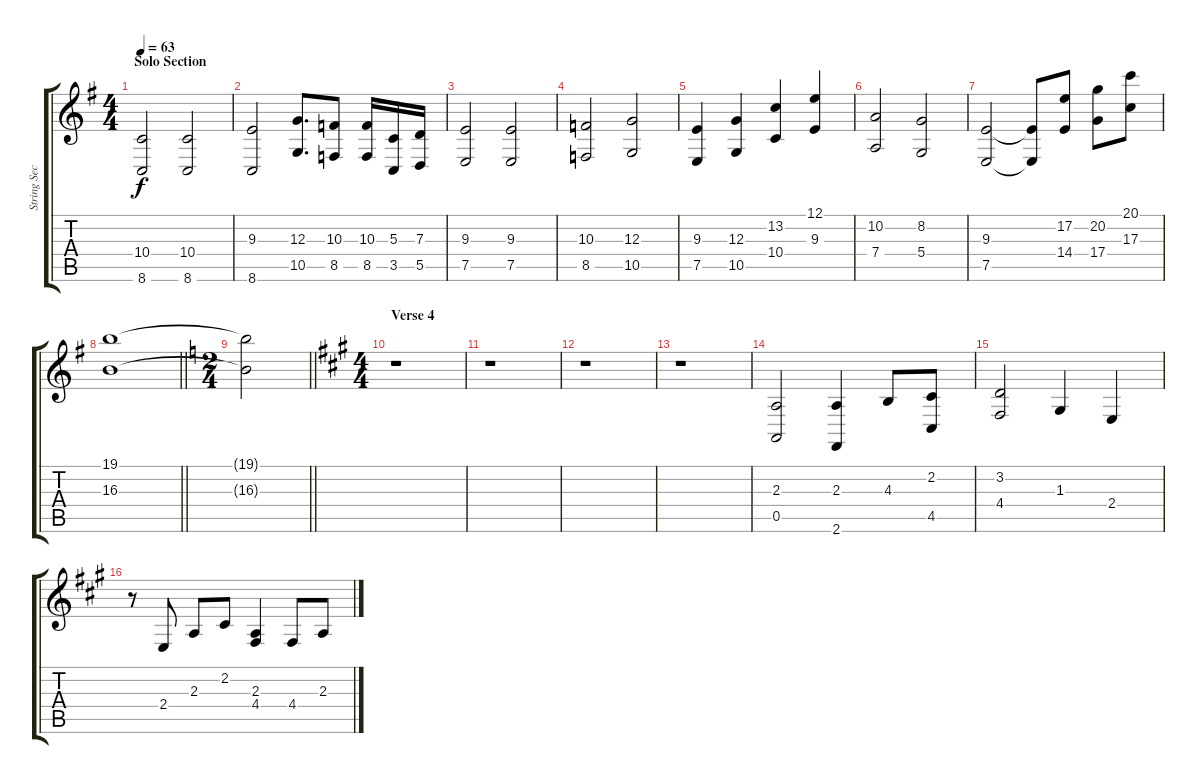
\track ("String Section" "String Sec") {instrument stringensemble1}
\staff {score tabs}
\tuning (E4 B3 G3 D3 A2 E2) {hide}
\ts (4 4)
\section ("" "Solo Section")
\tempo 63
\clef g2
\ks g
(10.4 8.6).2{dy f} (10.4 8.6).2 |
(9.3 8.6).2 (12.3 10.5).8{d} (10.3 8.5).8 (10.3 8.5).16 (5.3 3.5).16 (7.3 5.5).16 |
(9.3 7.5).2 (9.3 7.5).2 |
(10.3 8.5).2 (12.3 10.5).2 |
(9.3 7.5).4 (12.3 10.5).4 (13.2 10.4).4 (12.1 9.3).4 |
(10.2 7.4).2 (8.2 5.4).2 |
(9.3 7.5).2 (9.3{t} 7.5{t}).8 (17.2 14.4).8 (20.2 17.4).8 (20.1 17.3).8 |
\barLineRight lightlight
(19.1 16.3).1 |
\ts (2 4)
\barLineRight lightlight
\ks c
(19.1{t} 16.3{t}).2 |
\ts (4 4)
\section ("" "Verse 4")
\ks a
r.1 |
r.1 |
r.1 |
r.1 |
(2.3 0.5).2 (2.3 2.6).4 4.3.8 (2.2 4.5).8 |
(3.2 4.4).2 1.3.4 2.4.4 |
r.8 2.4.8 2.3.8 2.2.8 (2.3 4.4).4 4.4.8 2.3.8
